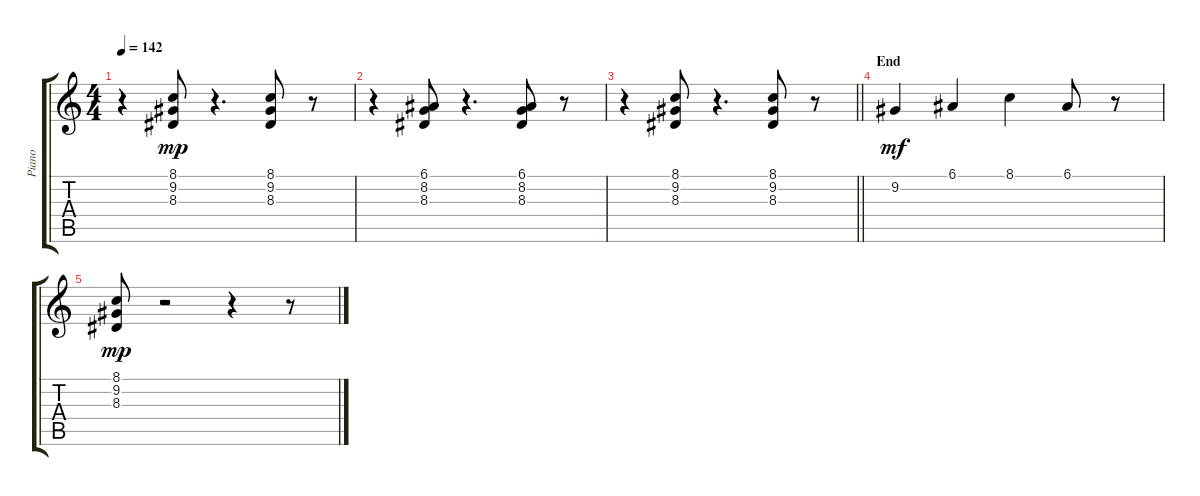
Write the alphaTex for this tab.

\track ("Piano" "Piano") {instrument acousticgrandpiano}
\staff {score tabs}
\tuning (E4 B3 G3 D3 A2 E2) {hide}
\ts (4 4)
\tempo 142
\clef g2
\ks c
r.4{dy mp} (8.1 9.2 8.3).8 r.4{d} (8.1 9.2 8.3).8 r.8 |
r.4 (6.1 8.2 8.3).8 r.4{d} (6.1 8.2 8.3).8 r.8 |
\barLineRight lightlight
r.4 (8.1 9.2 8.3).8 r.4{d} (8.1 9.2 8.3).8 r.8 |
\section ("" "End")
9.2.4{dy mf} 6.1.4 8.1.4 6.1.8 r.8 |
(8.1 9.2 8.3).8{dy mp} r.2 r.4 r.8
